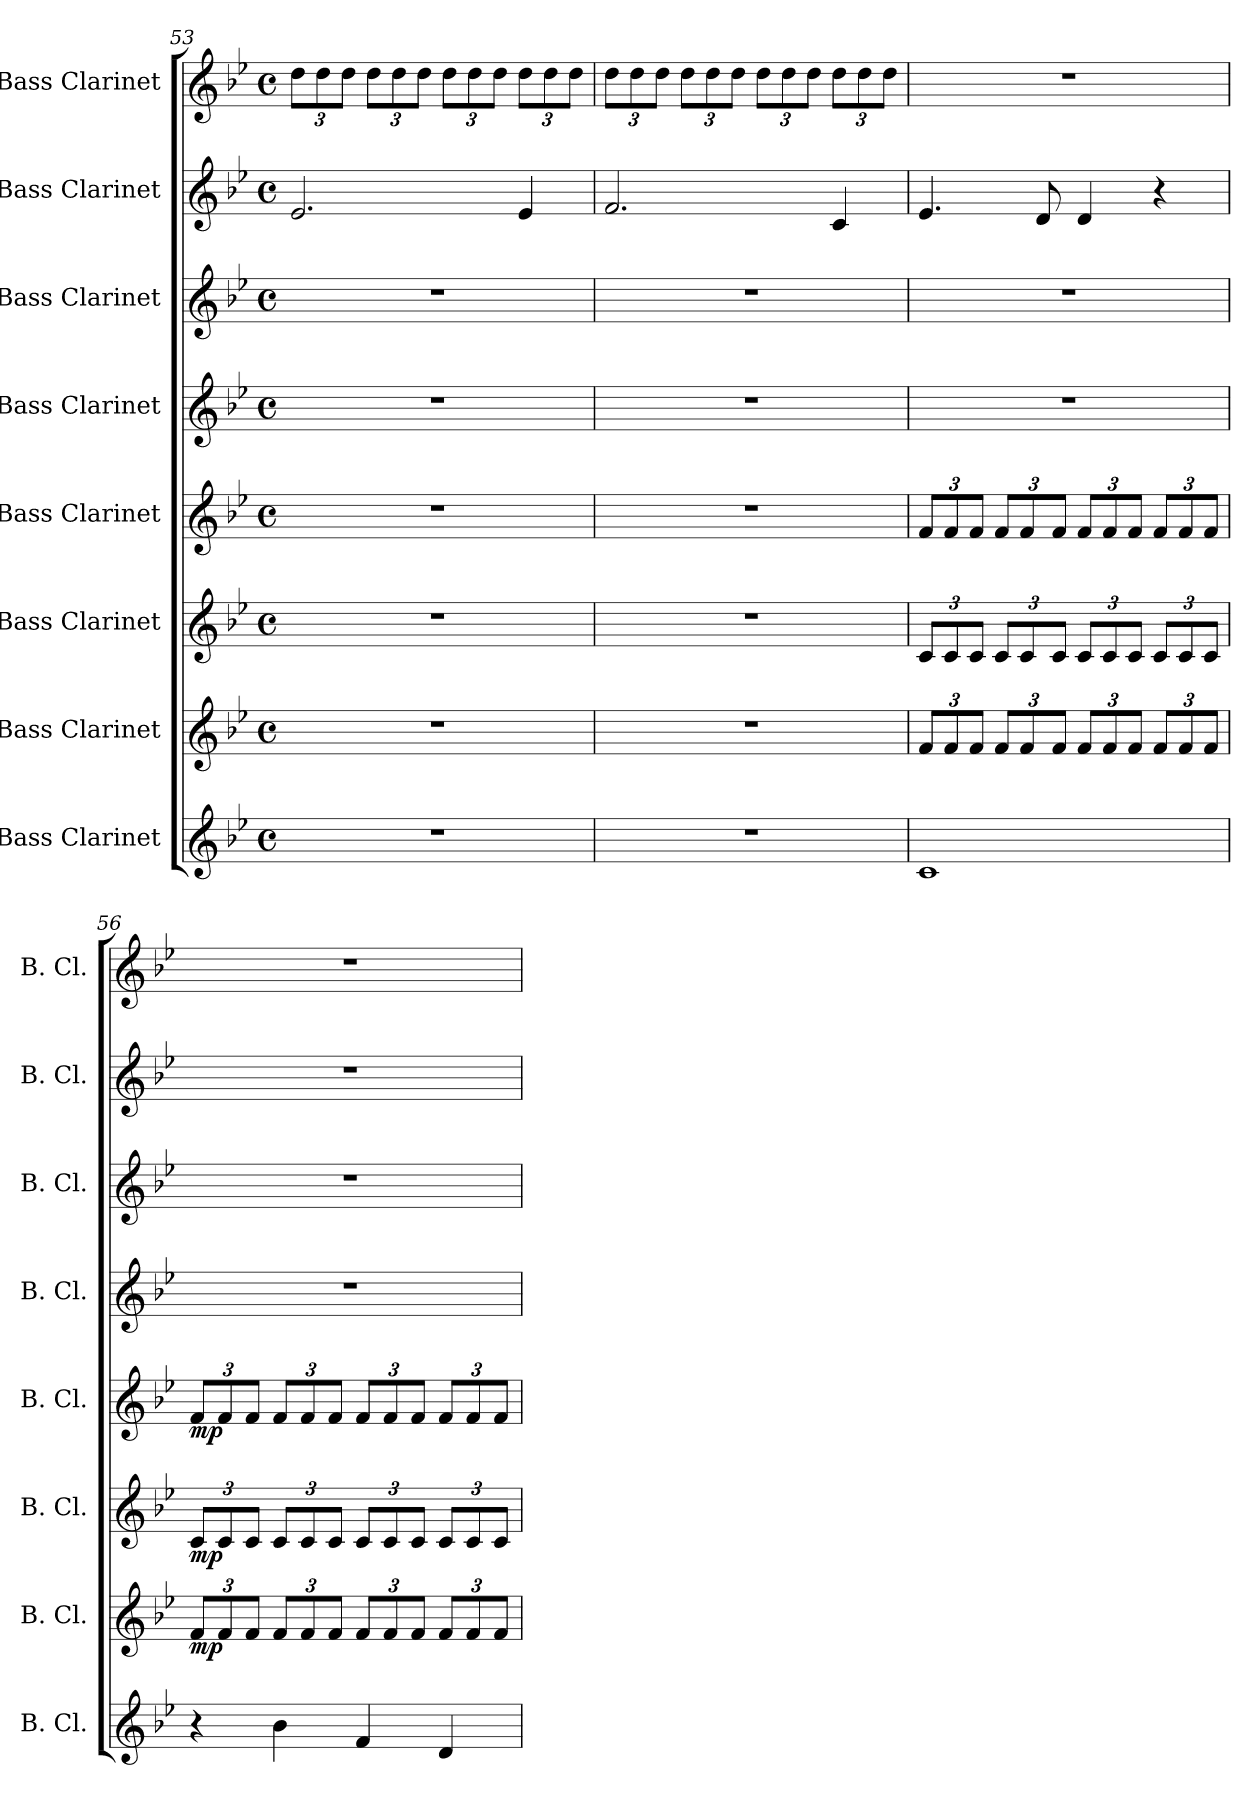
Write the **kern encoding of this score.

**kern	**kern	**dynam	**kern	**dynam	**kern	**dynam	**kern	**kern	**kern	**kern
*part8	*part7	*part7	*part6	*part6	*part5	*part5	*part4	*part3	*part2	*part1
*staff8	*staff7	*staff7	*staff6	*staff6	*staff5	*staff5	*staff4	*staff3	*staff2	*staff1
*I"Bass Clarinet	*I"Bass Clarinet	*	*I"Bass Clarinet	*	*I"Bass Clarinet	*	*I"Bass Clarinet	*I"Bass Clarinet	*I"Bass Clarinet	*I"Bass Clarinet
*I'B. Cl.	*I'B. Cl.	*	*I'B. Cl.	*	*I'B. Cl.	*	*I'B. Cl.	*I'B. Cl.	*I'B. Cl.	*I'B. Cl.
!!LO:PB:g=z
*clefG2	*clefG2	*	*clefG2	*	*clefG2	*	*clefG2	*clefG2	*clefG2	*clefG2
*ITrd8c14	*ITrd8c14	*	*ITrd8c14	*	*ITrd8c14	*	*ITrd8c14	*ITrd8c14	*ITrd8c14	*ITrd8c14
*k[b-e-]	*k[b-e-]	*	*k[b-e-]	*	*k[b-e-]	*	*k[b-e-]	*k[b-e-]	*k[b-e-]	*k[b-e-]
*M4/4	*M4/4	*	*M4/4	*	*M4/4	*	*M4/4	*M4/4	*M4/4	*M4/4
*met(c)	*met(c)	*	*met(c)	*	*met(c)	*	*met(c)	*met(c)	*met(c)	*met(c)
*	*	*	*	*	*	*	*	*	*	*Xbrackettup
=53	=53	=53	=53	=53	=53	=53	=53	=53	=53	=53
1r	1r	.	1r	.	1r	.	1r	1r	2.E-/	12d\L
.	.	.	.	.	.	.	.	.	.	12d\
.	.	.	.	.	.	.	.	.	.	12d\J
.	.	.	.	.	.	.	.	.	.	12d\L
.	.	.	.	.	.	.	.	.	.	12d\
.	.	.	.	.	.	.	.	.	.	12d\J
.	.	.	.	.	.	.	.	.	.	12d\L
.	.	.	.	.	.	.	.	.	.	12d\
.	.	.	.	.	.	.	.	.	.	12d\J
.	.	.	.	.	.	.	.	.	4E-/	12d\L
.	.	.	.	.	.	.	.	.	.	12d\
.	.	.	.	.	.	.	.	.	.	12d\J
=54	=54	=54	=54	=54	=54	=54	=54	=54	=54	=54
1r	1r	.	1r	.	1r	.	1r	1r	2.F/	12d\L
.	.	.	.	.	.	.	.	.	.	12d\
.	.	.	.	.	.	.	.	.	.	12d\J
.	.	.	.	.	.	.	.	.	.	12d\L
.	.	.	.	.	.	.	.	.	.	12d\
.	.	.	.	.	.	.	.	.	.	12d\J
.	.	.	.	.	.	.	.	.	.	12d\L
.	.	.	.	.	.	.	.	.	.	12d\
.	.	.	.	.	.	.	.	.	.	12d\J
.	.	.	.	.	.	.	.	.	4C/	12d\L
.	.	.	.	.	.	.	.	.	.	12d\
.	.	.	.	.	.	.	.	.	.	12d\J
=55	=55	=55	=55	=55	=55	=55	=55	=55	=55	=55
*	*Xbrackettup	*	*Xbrackettup	*	*Xbrackettup	*	*	*	*	*
1C	12F/L	.	12C/L	.	12F/L	.	1r	1r	4.E-/	1r
.	12F/	.	12C/	.	12F/	.	.	.	.	.
.	12F/J	.	12C/J	.	12F/J	.	.	.	.	.
.	12F/L	.	12C/L	.	12F/L	.	.	.	.	.
.	12F/	.	12C/	.	12F/	.	.	.	.	.
.	.	.	.	.	.	.	.	.	8D/	.
.	12F/J	.	12C/J	.	12F/J	.	.	.	.	.
.	12F/L	.	12C/L	.	12F/L	.	.	.	4D/	.
.	12F/	.	12C/	.	12F/	.	.	.	.	.
.	12F/J	.	12C/J	.	12F/J	.	.	.	.	.
.	12F/L	.	12C/L	.	12F/L	.	.	.	4r	.
.	12F/	.	12C/	.	12F/	.	.	.	.	.
.	12F/J	.	12C/J	.	12F/J	.	.	.	.	.
!!LO:PB:g=z
=56	=56	=56	=56	=56	=56	=56	=56	=56	=56	=56
!	!	!LO:DY:b	!	!LO:DY:b	!	!LO:DY:b	!	!	!	!
4r	12F/L	mp	12C/L	mp	12F/L	mp	1r	1r	1r	1r
.	12F/	.	12C/	.	12F/	.	.	.	.	.
.	12F/J	.	12C/J	.	12F/J	.	.	.	.	.
4B-\	12F/L	.	12C/L	.	12F/L	.	.	.	.	.
.	12F/	.	12C/	.	12F/	.	.	.	.	.
.	12F/J	.	12C/J	.	12F/J	.	.	.	.	.
4F/	12F/L	.	12C/L	.	12F/L	.	.	.	.	.
.	12F/	.	12C/	.	12F/	.	.	.	.	.
.	12F/J	.	12C/J	.	12F/J	.	.	.	.	.
4D/	12F/L	.	12C/L	.	12F/L	.	.	.	.	.
.	12F/	.	12C/	.	12F/	.	.	.	.	.
.	12F/J	.	12C/J	.	12F/J	.	.	.	.	.
=	=	=	=	=	=	=	=	=	=	=
*-	*-	*-	*-	*-	*-	*-	*-	*-	*-	*-
